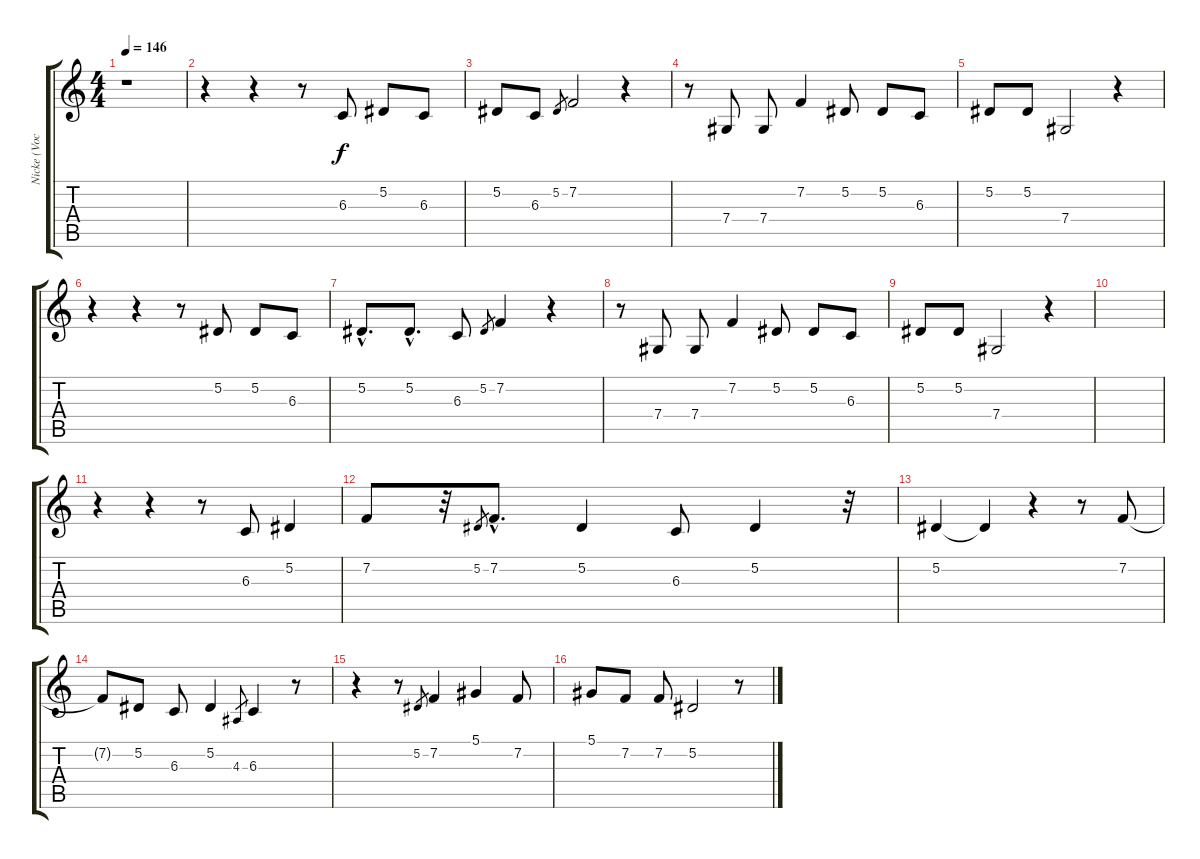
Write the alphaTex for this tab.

\track ("Nicke (Vocal)" "Nicke (Voc") {instrument lead5charang}
\staff {score tabs}
\tuning (Eb4 Bb3 Gb3 Db3 Ab2 Eb2) {hide}
\ts (4 4)
\tempo 146
\clef g2
\ks c
r.1{dy f} |
r.4 r.4 r.8 6.3.8 5.2.8 6.3.8 |
5.2.8 6.3.8 5.2.8{gr} 7.2.2 r.4 |
r.8 7.4.8 7.4.8 7.2.4 5.2.8 5.2.8 6.3.8 |
5.2.8 5.2.8 7.4.2 r.4 |
r.4 r.4 r.8 5.2.8 5.2.8 6.3.8 |
5.2{hac}.8{d} 5.2{hac}.8{d} 6.3.8 5.2.8{gr} 7.2.4 r.4 |
r.8 7.4.8 7.4.8 7.2.4 5.2.8 5.2.8 6.3.8 |
5.2.8 5.2.8 7.4.2 r.4 |
|
r.4 r.4 r.8 6.3.8 5.2.4 |
7.2.8 r.32 5.2.8{gr} 7.2{hac}.8{d} 5.2.4 6.3.8 5.2.4 r.32 |
5.2.4 5.2{t}.4 r.4 r.8 7.2.8 |
7.2{t}.8 5.2.8 6.3.8 5.2.4 4.3.8{gr} 6.3.4 r.8 |
r.4 r.8 5.2.8{gr} 7.2.4 5.1.4 7.2.8 |
5.1.8 7.2.8 7.2.8 5.2.2 r.8
